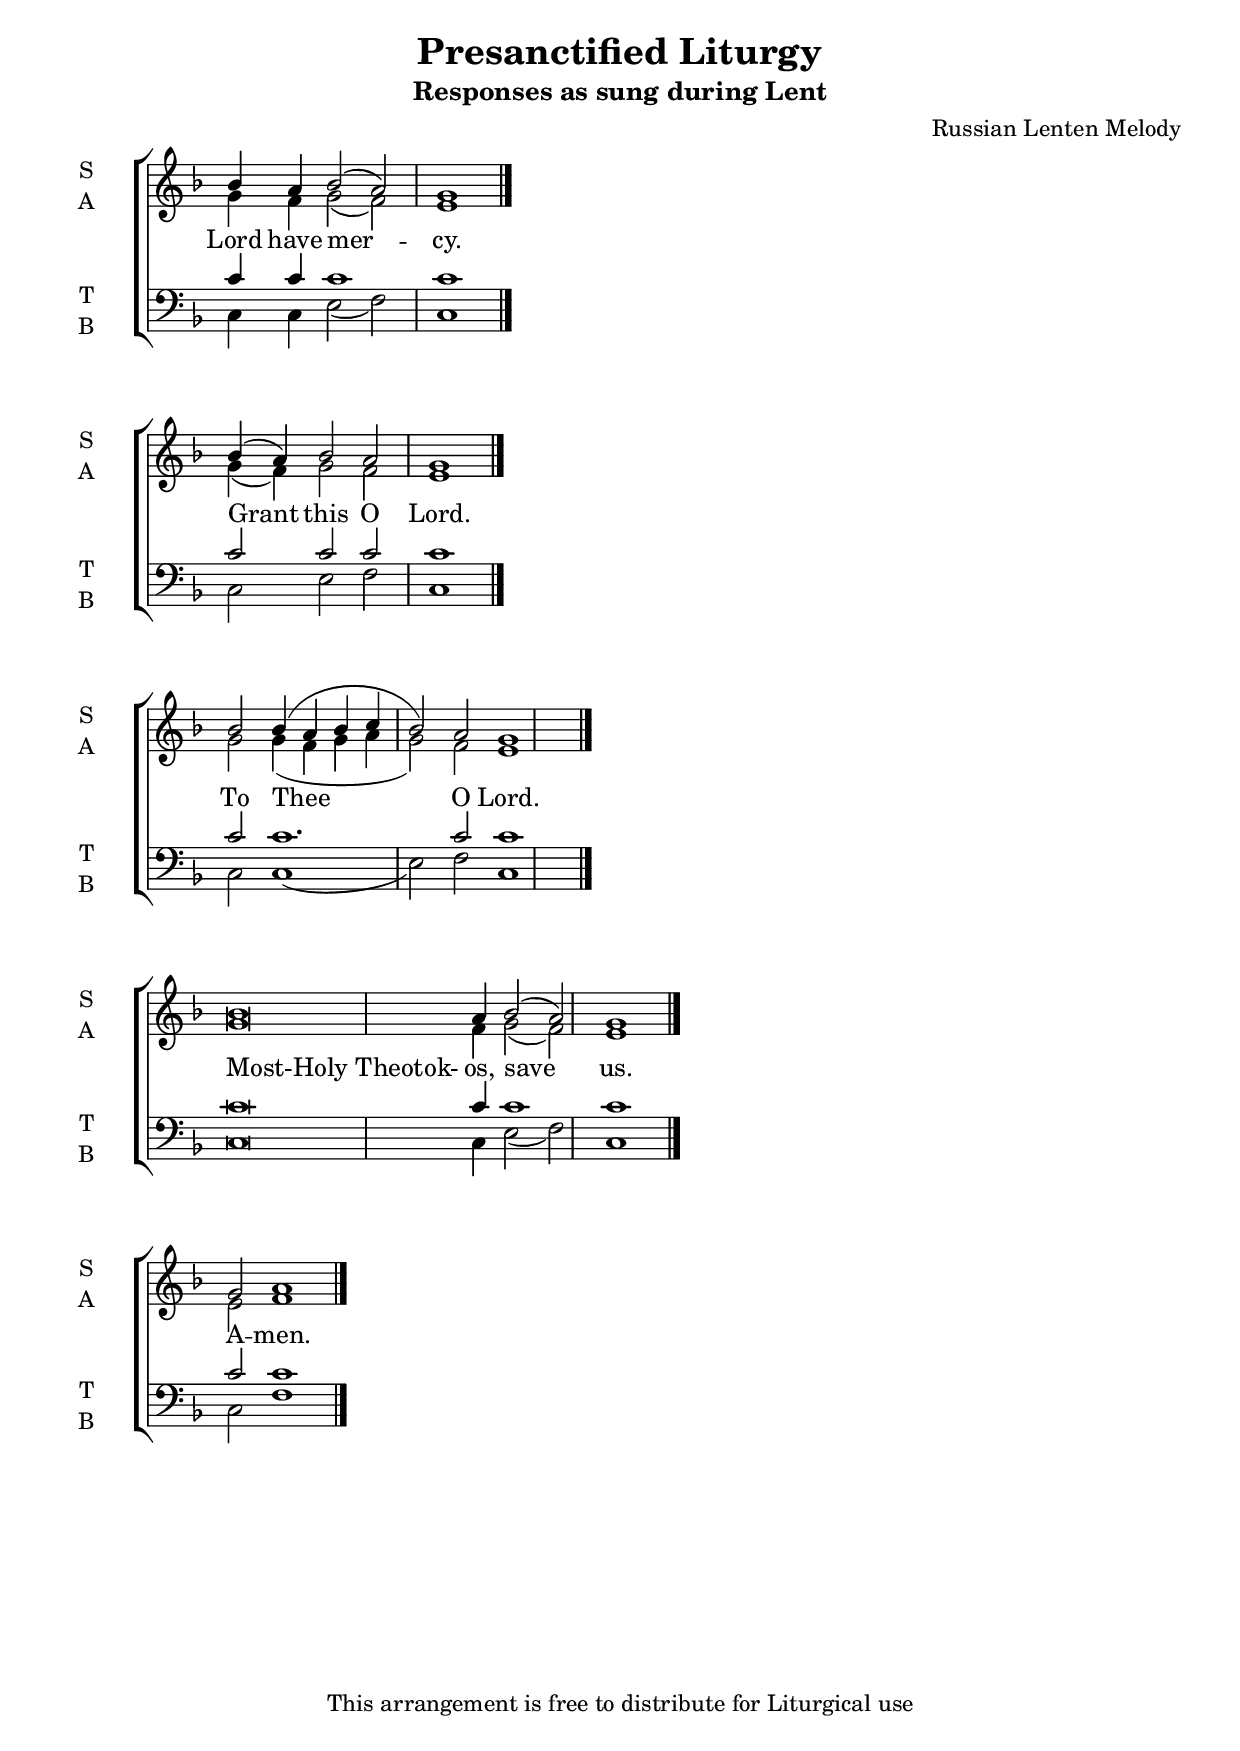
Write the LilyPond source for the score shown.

\version "2.18.2"

\header {
  title = "Presanctified Liturgy"
  subtitle = "Responses as sung during Lent"
  subsubtitle = ""
  composer = "Russian Lenten Melody"
  arranger = ""
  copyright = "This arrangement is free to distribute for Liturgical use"
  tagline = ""
}

\version "2.18.2"

% Provide an easy way to group a bunch of text together on a breve
% http://lilypond.org/doc/v2.18/Documentation/notation/working-with-ancient-music_002d_002dscenarios-and-solutions
recite = \once \override LyricText.self-alignment-X = #-1


global = {
  \time 6/4 % Not used, Time_signature_engraver is removed from layout
  \key f \major
  \set Timing.defaultBarType = "" %% Only put bar lines where I say
}

lyricText = \lyricmode         { Lord   have  mer   --  cy. }
soprano = \relative f'  {\global bes4   a     bes2( a)  g1 \bar "|."}
alto    = \relative g'  {\global g4     f     g2(   f)  e1 }
tenor   = \relative c'  {\global c4     c     c1        c1 }
bass    = \relative c   {\global c4     c     e2(   f)  c1 }


\score {
  \new ChoirStaff <<
    \new Staff \with {
      midiInstrument = "choir aahs"
      instrumentName = \markup \center-column { S A }
    } <<
      \new Voice = "soprano" { \voiceOne \soprano }
      \new Voice = "alto" { \voiceTwo \alto }
    >>
    \new Lyrics \with {
      \override VerticalAxisGroup #'staff-affinity = #CENTER
    } \lyricsto "soprano" \lyricText

    \new Staff \with {
      midiInstrument = "choir aahs"
      instrumentName = \markup \center-column { T B }
      } <<
        \clef bass
        \new Voice = "tenor" { \voiceOne \tenor }
        \new Voice = "bass" { \voiceTwo \bass }
    >>
  >>
  \layout {
    \context {
      \Staff
      \remove "Time_signature_engraver"
    }
    \context {
      \Score
      \omit BarNumber
    }
  }
  \midi { \tempo 4 = 150
          \context {
            \Voice
            \remove "Dynamic_performer"
    }
  }
}

\version "2.18.2"

% Provide an easy way to group a bunch of text together on a breve
% http://lilypond.org/doc/v2.18/Documentation/notation/working-with-ancient-music_002d_002dscenarios-and-solutions
recite = \once \override LyricText.self-alignment-X = #-1


global = {
  \time 6/4 % Not used, Time_signature_engraver is removed from layout
  \key f \major
  \set Timing.defaultBarType = "" %% Only put bar lines where I say
}

lyricText = \lyricmode         { Grant     this  O  Lord. }
soprano = \relative f'  {\global bes4( a)  bes2  a  g1 \bar "|."}
alto    = \relative g'  {\global g4  ( f)  g2    f  e1 }
tenor   = \relative c'  {\global c2        c2    c  c1 }
bass    = \relative c   {\global c2        e2    f  c1 }


\score {
  \new ChoirStaff <<
    \new Staff \with {
      midiInstrument = "choir aahs"
      instrumentName = \markup \center-column { S A }
    } <<
      \new Voice = "soprano" { \voiceOne \soprano }
      \new Voice = "alto" { \voiceTwo \alto }
    >>
    \new Lyrics \with {
      \override VerticalAxisGroup #'staff-affinity = #CENTER
    } \lyricsto "soprano" \lyricText

    \new Staff \with {
      midiInstrument = "choir aahs"
      instrumentName = \markup \center-column { T B }
      } <<
        \clef bass
        \new Voice = "tenor" { \voiceOne \tenor }
        \new Voice = "bass" { \voiceTwo \bass }
    >>
  >>
  \layout {
    \context {
      \Staff
      \remove "Time_signature_engraver"
    }
    \context {
      \Score
      \omit BarNumber
    }
  }
  \midi { \tempo 4 = 150
          \context {
            \Voice
            \remove "Dynamic_performer"
    }
  }
}

\version "2.18.2"

% Provide an easy way to group a bunch of text together on a breve
% http://lilypond.org/doc/v2.18/Documentation/notation/working-with-ancient-music_002d_002dscenarios-and-solutions
recite = \once \override LyricText.self-alignment-X = #-1


global = {
  \time 6/4 % Not used, Time_signature_engraver is removed from layout
  \key f \major
  \set Timing.defaultBarType = "" %% Only put bar lines where I say
}

lyricText = \lyricmode         { To   Thee                 O  Lord. }
soprano = \relative f'  {\global bes2 bes4( a bes c bes2)  a2 g1  \bar "|."}
alto    = \relative g'  {\global g2   g4(   f g   a g2)    f2 e1 }
tenor   = \relative c'  {\global c2   c1.                  c2 c1 }
bass    = \relative c   {\global c2   c1(           e2)    f2 c1 }


\score {
  \new ChoirStaff <<
    \new Staff \with {
      midiInstrument = "choir aahs"
      instrumentName = \markup \center-column { S A }
    } <<
      \new Voice = "soprano" { \voiceOne \soprano }
      \new Voice = "alto" { \voiceTwo \alto }
    >>
    \new Lyrics \with {
      \override VerticalAxisGroup #'staff-affinity = #CENTER
    } \lyricsto "soprano" \lyricText

    \new Staff \with {
      midiInstrument = "choir aahs"
      instrumentName = \markup \center-column { T B }
      } <<
        \clef bass
        \new Voice = "tenor" { \voiceOne \tenor }
        \new Voice = "bass" { \voiceTwo \bass }
    >>
  >>
  \layout {
    \context {
      \Staff
      \remove "Time_signature_engraver"
    }
    \context {
      \Score
      \omit BarNumber
    }
  }
  \midi { \tempo 4 = 150
          \context {
            \Voice
            \remove "Dynamic_performer"
    }
  }
}

\version "2.18.2"

% Provide an easy way to group a bunch of text together on a breve
% http://lilypond.org/doc/v2.18/Documentation/notation/working-with-ancient-music_002d_002dscenarios-and-solutions
recite = \once \override LyricText.self-alignment-X = #-1

\defineBarLine "invisible" #'("" "" "")
global = {
  \time 6/4 % Not used, Time_signature_engraver is removed from layout
  \key f \major
  \set Timing.defaultBarType = "invisible" %% Only put bar lines where I say
}

lyricText = \lyricmode         { \recite "Most-Holy Theotok-" os, save      us. }
soprano = \relative f'  {\global bes\breve                    a4  bes2( a)  g1 \bar "|."}
alto    = \relative g'  {\global g\breve                      f4    g2( f)  e1 }
tenor   = \relative c'  {\global c\breve                      c4  c1        c1 }
bass    = \relative c   {\global c\breve                      c4    e2( f)  c1 }


\score {
  \new ChoirStaff <<
    \new Staff \with {
      midiInstrument = "choir aahs"
      instrumentName = \markup \center-column { S A }
    } <<
      \new Voice = "soprano" { \voiceOne \soprano }
      \new Voice = "alto" { \voiceTwo \alto }
    >>
    \new Lyrics \with {
      \override VerticalAxisGroup #'staff-affinity = #CENTER
    } \lyricsto "soprano" \lyricText

    \new Staff \with {
      midiInstrument = "choir aahs"
      instrumentName = \markup \center-column { T B }
      } <<
        \clef bass
        \new Voice = "tenor" { \voiceOne \tenor }
        \new Voice = "bass" { \voiceTwo \bass }
    >>
  >>
  \layout {
    \context {
      \Staff
      \remove "Time_signature_engraver"
    }
    \context {
      \Score
      \omit BarNumber
    }
  }
  \midi { \tempo 4 = 150
          \context {
            \Voice
            \remove "Dynamic_performer"
    }
  }
}

\version "2.18.2"

% Provide an easy way to group a bunch of text together on a breve
% http://lilypond.org/doc/v2.18/Documentation/notation/working-with-ancient-music_002d_002dscenarios-and-solutions
recite = \once \override LyricText.self-alignment-X = #-1


global = {
  \time 6/4 % Not used, Time_signature_engraver is removed from layout
  \key f \major
  \set Timing.defaultBarType = "" %% Only put bar lines where I say
}

lyricText = \lyricmode         { A -- men. }
soprano = \relative f'  {\global g2   a1  \bar "|."}
alto    = \relative g'  {\global e2   f1 }
tenor   = \relative c'  {\global c2   c1 }
bass    = \relative c   {\global c2   f1 }

\score {
  \new ChoirStaff <<
    \new Staff \with {
      midiInstrument = "choir aahs"
      instrumentName = \markup \center-column { S A }
    } <<
      \new Voice = "soprano" { \voiceOne \soprano }
      \new Voice = "alto" { \voiceTwo \alto }
    >>
    \new Lyrics \with {
      \override VerticalAxisGroup #'staff-affinity = #CENTER
    } \lyricsto "soprano" \lyricText

    \new Staff \with {
      midiInstrument = "choir aahs"
      instrumentName = \markup \center-column { T B }
      } <<
        \clef bass
        \new Voice = "tenor" { \voiceOne \tenor }
        \new Voice = "bass" { \voiceTwo \bass }
    >>
  >>
  \layout {
    \context {
      \Staff
      \remove "Time_signature_engraver"
    }
    \context {
      \Score
      \omit BarNumber
    }
  }
  \midi { \tempo 4 = 150
          \context {
            \Voice
            \remove "Dynamic_performer"
    }
  }
}
